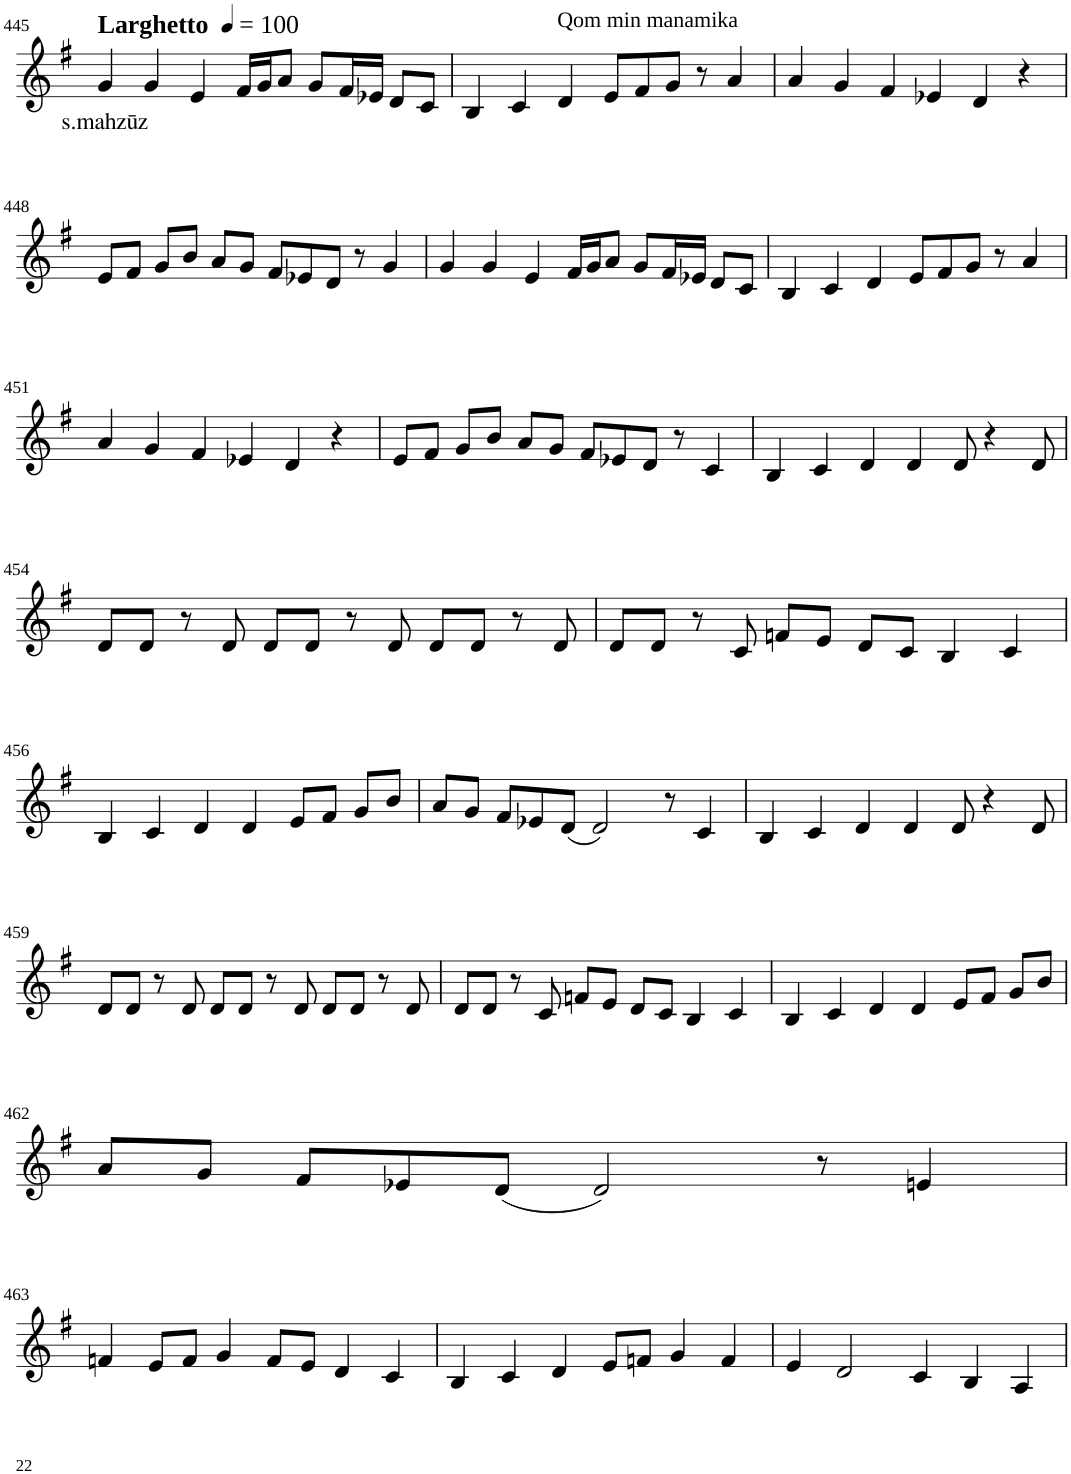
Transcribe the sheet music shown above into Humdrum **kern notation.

**kern	**text
*part1	*part1
*staff1	*staff1
*I"Violin	*
!!LO:PB:g=z
*clefG2	*
*k[f#]	*
*G:	*
*M6/4	*
*MM100	*
=445	=445
!LO:TX:a:B:t=Larghetto	!
!	!LO:LY:b
4g/	s.mahzūz
4g/	.
4e/	.
16f#/LL	.
16g/J	.
8a/J	.
8g/L	.
16f#/L	.
16e-X/JJ	.
8d/L	.
8c/J	.
=446	=446
4B/	.
4c/	.
!LO:TX:a:t=Qom min manamika	!
4d/	.
8e/L	.
8f#/	.
8g/J	.
8r	.
4a/	.
=447	=447
4a/	.
4g/	.
4f#/	.
4e-X/	.
4d/	.
4r	.
!!LO:LB:g=z
=448	=448
8e/L	.
8f#/J	.
8g/L	.
8b/J	.
8a/L	.
8g/J	.
8f#/L	.
8e-X/	.
8d/J	.
8r	.
4g/	.
=449	=449
4g/	.
4g/	.
4e/	.
16f#/LL	.
16g/J	.
8a/J	.
8g/L	.
16f#/L	.
16e-X/JJ	.
8d/L	.
8c/J	.
=450	=450
4B/	.
4c/	.
4d/	.
8e/L	.
8f#/	.
8g/J	.
8r	.
4a/	.
!!LO:LB:g=z
=451	=451
4a/	.
4g/	.
4f#/	.
4e-X/	.
4d/	.
4r	.
=452	=452
8e/L	.
8f#/J	.
8g/L	.
8b/J	.
8a/L	.
8g/J	.
8f#/L	.
8e-X/	.
8d/J	.
8r	.
4c/	.
=453	=453
4B/	.
4c/	.
4d/	.
4d/	.
8d/	.
4r	.
8d/	.
!!LO:LB:g=z
=454	=454
8d/L	.
8d/J	.
8r	.
8d/	.
8d/L	.
8d/J	.
8r	.
8d/	.
8d/L	.
8d/J	.
8r	.
8d/	.
=455	=455
8d/L	.
8d/J	.
8r	.
8c/	.
8fn/L	.
8e/J	.
8d/L	.
8c/J	.
4B/	.
4c/	.
!!LO:LB:g=z
=456	=456
4B/	.
4c/	.
4d/	.
4d/	.
8e/L	.
8f#/J	.
8g/L	.
8b/J	.
=457	=457
8a/L	.
8g/J	.
8f#/L	.
8e-X/	.
(8d/J	.
2d/)	.
8r	.
4c/	.
=458	=458
4B/	.
4c/	.
4d/	.
4d/	.
8d/	.
4r	.
8d/	.
!!LO:LB:g=z
=459	=459
8d/L	.
8d/J	.
8r	.
8d/	.
8d/L	.
8d/J	.
8r	.
8d/	.
8d/L	.
8d/J	.
8r	.
8d/	.
=460	=460
8d/L	.
8d/J	.
8r	.
8c/	.
8fn/L	.
8e/J	.
8d/L	.
8c/J	.
4B/	.
4c/	.
=461	=461
4B/	.
4c/	.
4d/	.
4d/	.
8e/L	.
8f#/J	.
8g/L	.
8b/J	.
!!LO:LB:g=z
=462	=462
8a/L	.
8g/J	.
8f#/L	.
8e-X/	.
(8d/J	.
2d/)	.
8r	.
4en/	.
!!LO:LB:g=z
=463	=463
4fn/	.
8e/L	.
8f/J	.
4g/	.
8f/L	.
8e/J	.
4d/	.
4c/	.
=464	=464
4B/	.
4c/	.
4d/	.
8e/L	.
8fn/J	.
4g/	.
4f/	.
=465	=465
4e/	.
2d/	.
4c/	.
4B/	.
4A/	.
=	=
*-	*-
